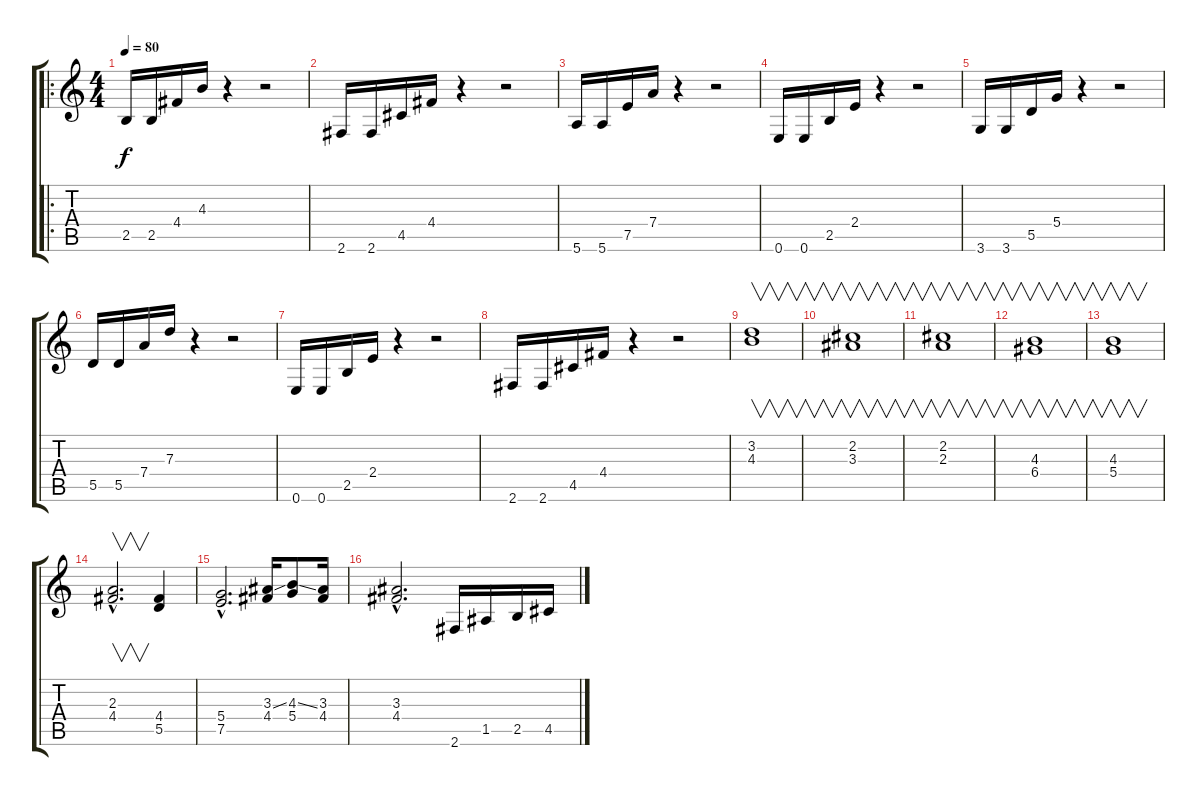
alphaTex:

\track "" {instrument overdrivenguitar}
\staff {score tabs}
\tuning (E4 B3 G3 D3 A2 E2) {hide}
\ro
\ts (4 4)
\tempo 80
\clef g2
\ks c
2.5.16{dy f} 2.5.16 4.4.16 4.3.16 r.4 r.2 |
2.6.16 2.6.16 4.5.16 4.4.16 r.4 r.2 |
5.6.16 5.6.16 7.5.16 7.4.16 r.4 r.2 |
0.6.16 0.6.16 2.5.16 2.4.16 r.4 r.2 |
3.6.16 3.6.16 5.5.16 5.4.16 r.4 r.2 |
5.5.16 5.5.16 7.4.16 7.3.16 r.4 r.2 |
0.6.16 0.6.16 2.5.16 2.4.16 r.4 r.2 |
2.6.16 2.6.16 4.5.16 4.4.16 r.4 r.2 |
(3.2 4.3).1{v} |
(2.2 3.3).1{v} |
(2.2 2.3).1{v} |
(4.3 6.4).1{v} |
(4.3 5.4).1{v} |
(2.3{hac} 4.4{hac}).2{v d} (4.4 5.5).4 |
(5.4{hac} 7.5{hac}).2{d} (3.3{ss} 4.4).16 (4.3{ss} 5.4).8 (3.3 4.4).16 |
(3.3{hac} 4.4{hac}).2{d} 2.6.16 1.5.16 2.5.16 4.5.16
